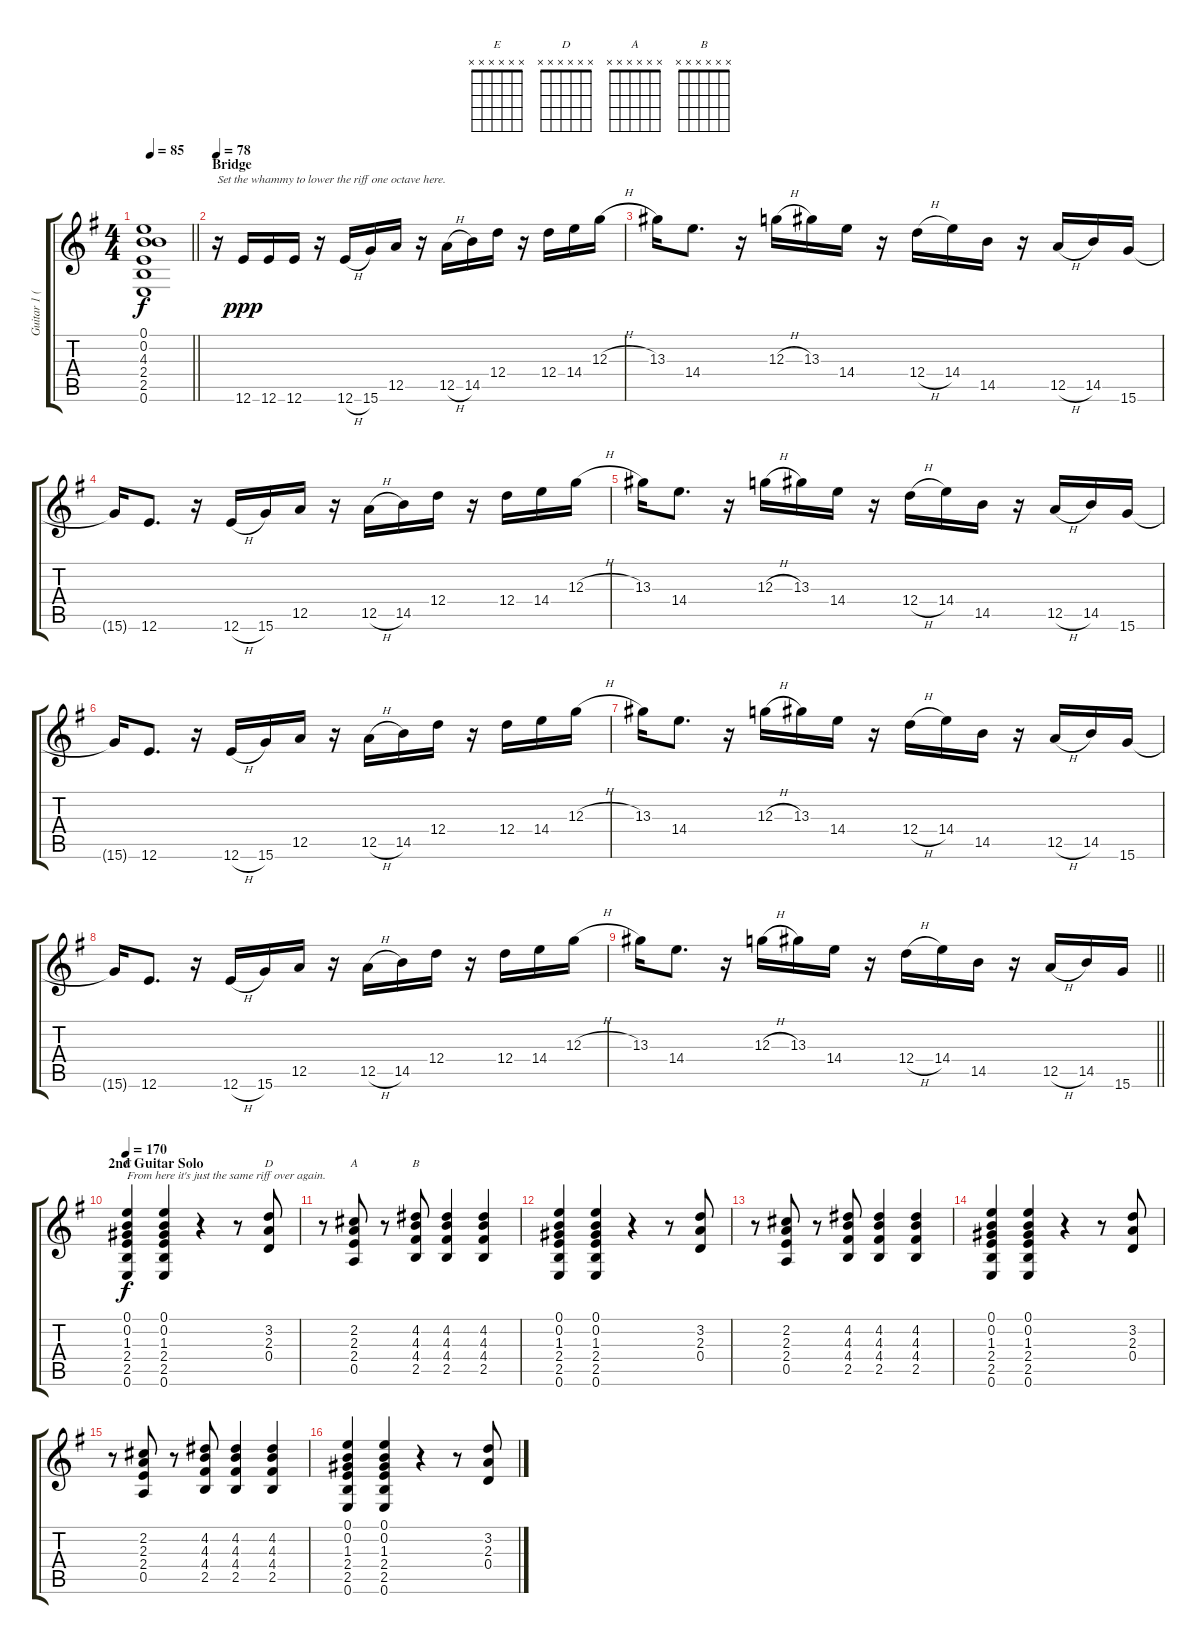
\track ("Guitar 1 (left)" "Guitar 1 (") {instrument overdrivenguitar}
\staff {score tabs}
\tuning (E4 B3 G3 D3 A2 E2) {hide}
\chord ("E" x x x x x x)
\chord ("D" x x x x x x)
\chord ("A" x x x x x x)
\chord ("B" x x x x x x)
\ts (4 4)
\tempo 85
\clef g2
\barLineRight lightlight
\ks eminor
(0.1{t} 0.2{t} 4.3{t} 2.4{t} 2.5{t} 0.6{t}).1{dy f} |
\section ("" "Bridge")
\tempo 78
r.16{txt "Set the whammy to lower the riff one octave here."} 12.6.16{dy ppp} 12.6.16 12.6.16 r.16 12.6{h}.16 15.6.16 12.5.16 r.16 12.5{h}.16 14.5.16 12.4.16 r.16 12.4.16 14.4.16 12.3{h}.16 |
13.3.16 14.4.8{d} r.16 12.3{h}.16 13.3.16 14.4.16 r.16 12.4{h}.16 14.4.16 14.5.16 r.16 12.5{h}.16 14.5.16 15.6.16 |
15.6{t}.16 12.6.8{d} r.16 12.6{h}.16 15.6.16 12.5.16 r.16 12.5{h}.16 14.5.16 12.4.16 r.16 12.4.16 14.4.16 12.3{h}.16 |
13.3.16 14.4.8{d} r.16 12.3{h}.16 13.3.16 14.4.16 r.16 12.4{h}.16 14.4.16 14.5.16 r.16 12.5{h}.16 14.5.16 15.6.16 |
15.6{t}.16 12.6.8{d} r.16 12.6{h}.16 15.6.16 12.5.16 r.16 12.5{h}.16 14.5.16 12.4.16 r.16 12.4.16 14.4.16 12.3{h}.16 |
13.3.16 14.4.8{d} r.16 12.3{h}.16 13.3.16 14.4.16 r.16 12.4{h}.16 14.4.16 14.5.16 r.16 12.5{h}.16 14.5.16 15.6.16 |
15.6{t}.16 12.6.8{d} r.16 12.6{h}.16 15.6.16 12.5.16 r.16 12.5{h}.16 14.5.16 12.4.16 r.16 12.4.16 14.4.16 12.3{h}.16 |
\barLineRight lightlight
13.3.16 14.4.8{d} r.16 12.3{h}.16 13.3.16 14.4.16 r.16 12.4{h}.16 14.4.16 14.5.16 r.16 12.5{h}.16 14.5.16 15.6.16 |
\section ("" "2nd Guitar Solo")
\tempo 170
(0.1 0.2 1.3 2.4 2.5 0.6).4{ch "E" txt "From here it's just the same riff over again." dy f instrument overdrivenguitar} (0.1 0.2 1.3 2.4 2.5 0.6).4 r.4 r.8 (3.2 2.3 0.4).8{ch "D"} |
r.8 (2.2 2.3 2.4 0.5).8{ch "A"} r.8 (4.2 4.3 4.4 2.5).8{ch "B"} (4.2 4.3 4.4 2.5).4 (4.2 4.3 4.4 2.5).4 |
(0.1 0.2 1.3 2.4 2.5 0.6).4 (0.1 0.2 1.3 2.4 2.5 0.6).4 r.4 r.8 (3.2 2.3 0.4).8 |
r.8 (2.2 2.3 2.4 0.5).8 r.8 (4.2 4.3 4.4 2.5).8 (4.2 4.3 4.4 2.5).4 (4.2 4.3 4.4 2.5).4 |
(0.1 0.2 1.3 2.4 2.5 0.6).4 (0.1 0.2 1.3 2.4 2.5 0.6).4 r.4 r.8 (3.2 2.3 0.4).8 |
r.8 (2.2 2.3 2.4 0.5).8 r.8 (4.2 4.3 4.4 2.5).8 (4.2 4.3 4.4 2.5).4 (4.2 4.3 4.4 2.5).4 |
(0.1 0.2 1.3 2.4 2.5 0.6).4 (0.1 0.2 1.3 2.4 2.5 0.6).4 r.4 r.8 (3.2 2.3 0.4).8
